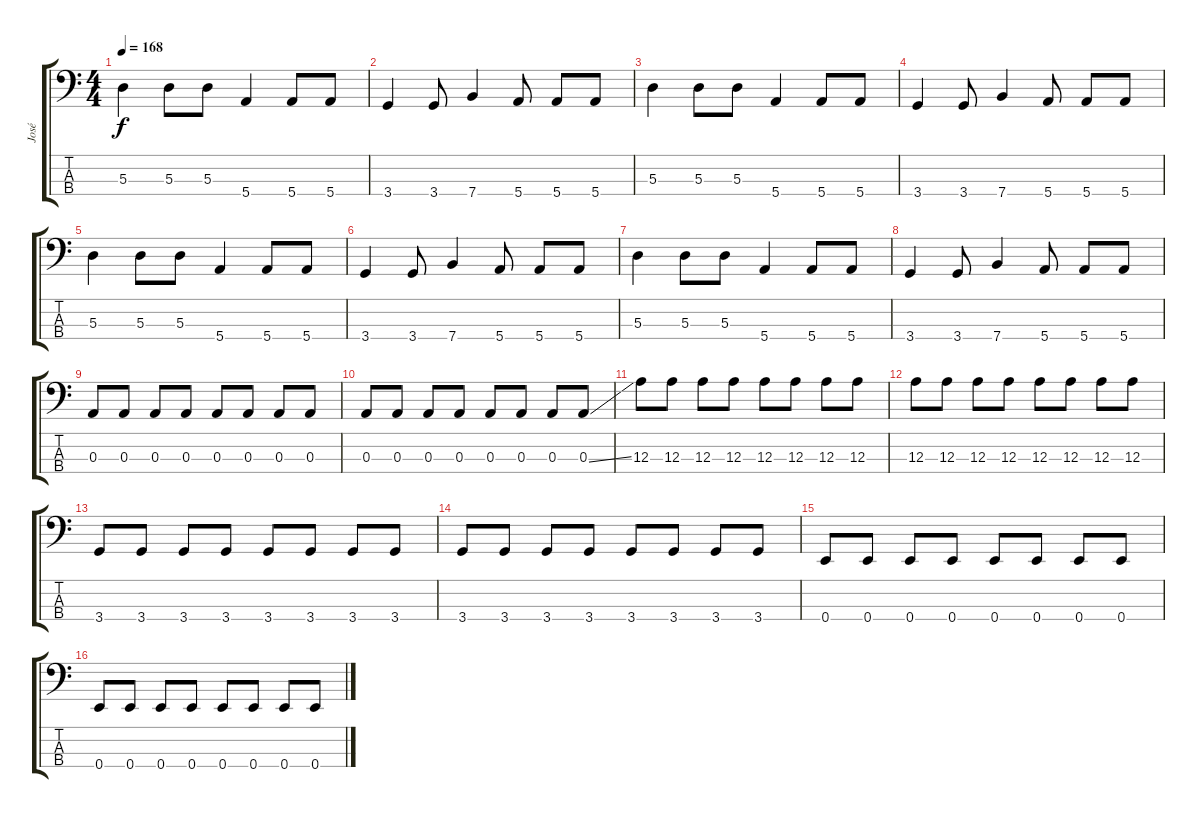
\track ("José" "José") {instrument electricbasspick}
\staff {score tabs}
\tuning (G2 D2 A1 E1) {hide}
\ts (4 4)
\tempo 168
\clef f4
\ks c
5.3.4{dy f} 5.3.8 5.3.8 5.4.4 5.4.8 5.4.8 |
3.4.4 3.4.8 7.4.4 5.4.8 5.4.8 5.4.8 |
5.3.4 5.3.8 5.3.8 5.4.4 5.4.8 5.4.8 |
3.4.4 3.4.8 7.4.4 5.4.8 5.4.8 5.4.8 |
5.3.4 5.3.8 5.3.8 5.4.4 5.4.8 5.4.8 |
3.4.4 3.4.8 7.4.4 5.4.8 5.4.8 5.4.8 |
5.3.4 5.3.8 5.3.8 5.4.4 5.4.8 5.4.8 |
3.4.4 3.4.8 7.4.4 5.4.8 5.4.8 5.4.8 |
0.3.8 0.3.8 0.3.8 0.3.8 0.3.8 0.3.8 0.3.8 0.3.8 |
0.3.8 0.3.8 0.3.8 0.3.8 0.3.8 0.3.8 0.3.8 0.3{ss}.8 |
12.3.8 12.3.8 12.3.8 12.3.8 12.3.8 12.3.8 12.3.8 12.3.8 |
12.3.8 12.3.8 12.3.8 12.3.8 12.3.8 12.3.8 12.3.8 12.3.8 |
3.4.8 3.4.8 3.4.8 3.4.8 3.4.8 3.4.8 3.4.8 3.4.8 |
3.4.8 3.4.8 3.4.8 3.4.8 3.4.8 3.4.8 3.4.8 3.4.8 |
0.4.8 0.4.8 0.4.8 0.4.8 0.4.8 0.4.8 0.4.8 0.4.8 |
0.4.8 0.4.8 0.4.8 0.4.8 0.4.8 0.4.8 0.4.8 0.4.8
